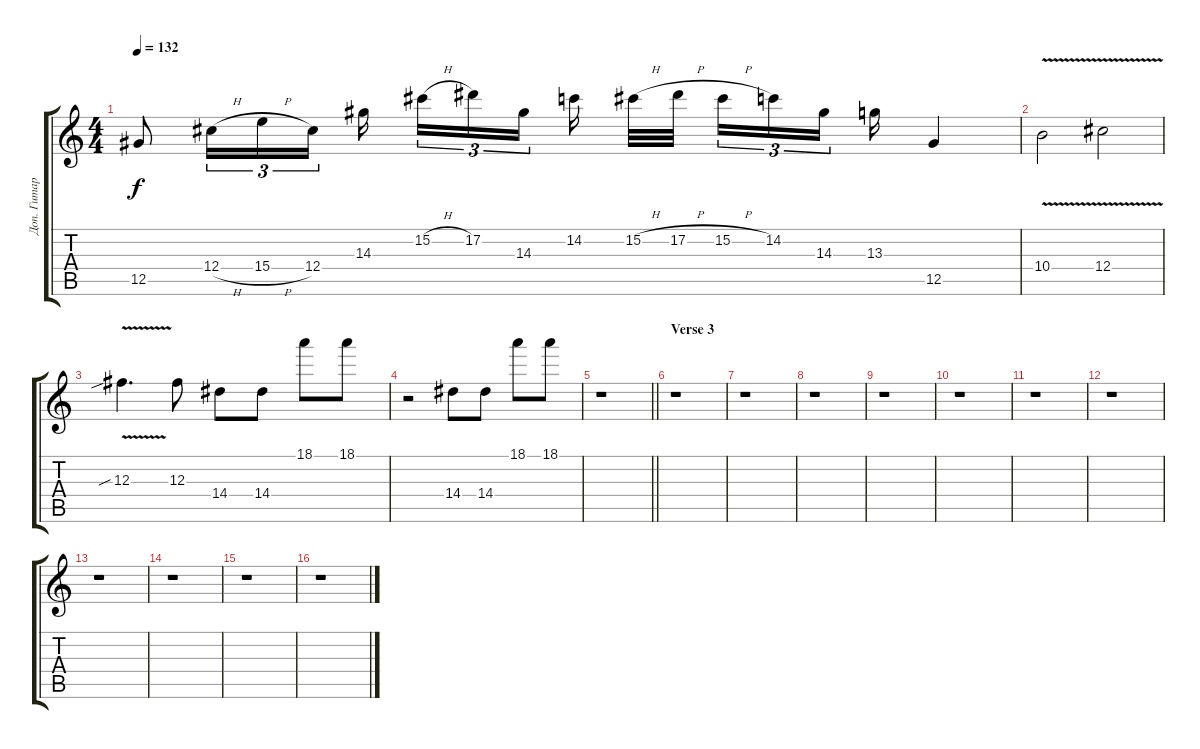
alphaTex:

\track ("Доп. Гитара" "Доп. Гитар") {instrument distortionguitar}
\staff {score tabs}
\tuning (Eb4 Bb3 Gb3 Db3 Ab2 Eb2) {hide}
\ts (4 4)
\tempo 132
\clef g2
\ks c
12.5{t}.8{dy f} 12.4{h}.16{tu (3 2)} 15.4{h}.16{tu (3 2)} 12.4.16{tu (3 2)} 14.3.16{beam splitsecondary} 15.2{h}.16{tu (3 2)} 17.2.16{tu (3 2)} 14.3.16{tu (3 2) beam splitsecondary} 14.2.16 15.2{h}.32 17.2{h}.32{beam splitsecondary} 15.2{h}.16{tu (3 2)} 14.2.16{tu (3 2)} 14.3.16{tu (3 2) beam splitsecondary} 13.3.16 12.5.4 |
10.4{v}.2 12.4{v}.2 |
12.3{v sib}.4{d} 12.3.8 14.4.8 14.4.8 18.1.8 18.1.8 |
r.2 14.4.8 14.4.8 18.1.8 18.1.8 |
\barLineRight lightlight
r.1 |
\section ("" "Verse 3")
r.1 |
r.1 |
r.1 |
r.1 |
r.1 |
r.1 |
r.1 |
r.1 |
r.1 |
r.1 |
r.1
